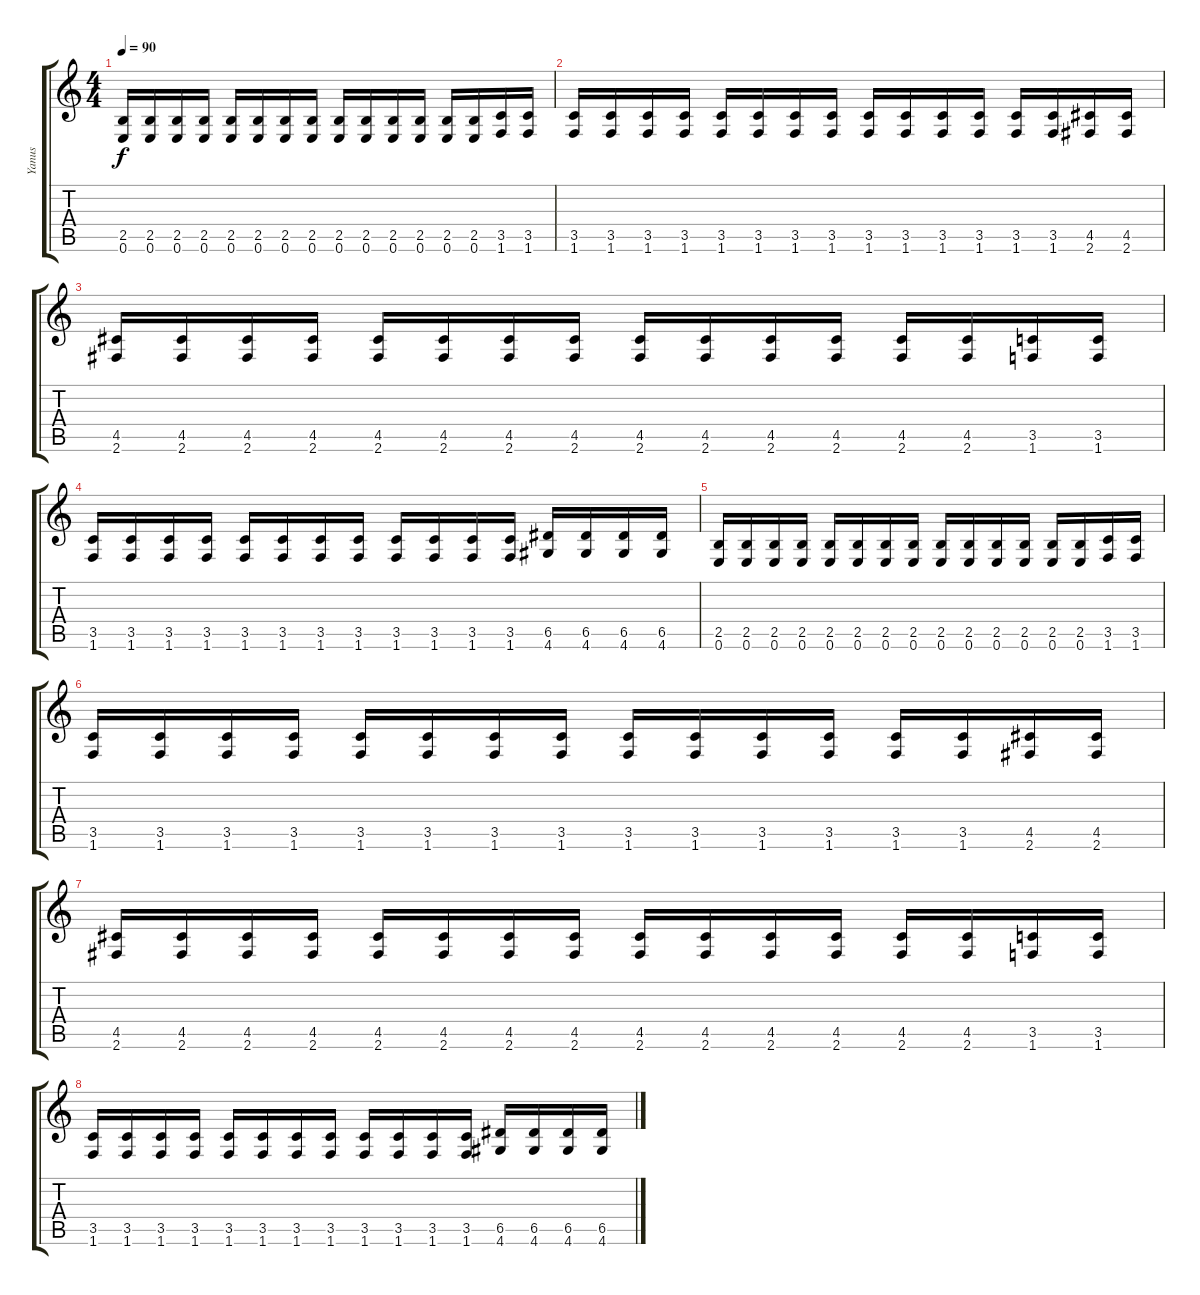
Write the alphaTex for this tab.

\track ("Yanus" "Yanus") {instrument overdrivenguitar}
\staff {score tabs}
\tuning (E4 B3 G3 D3 A2 E2) {hide}
\ts (4 4)
\tempo 90
\clef g2
\ks c
(2.5 0.6).16{dy f} (2.5 0.6).16 (2.5 0.6).16 (2.5 0.6).16 (2.5 0.6).16 (2.5 0.6).16 (2.5 0.6).16 (2.5 0.6).16 (2.5 0.6).16 (2.5 0.6).16 (2.5 0.6).16 (2.5 0.6).16 (2.5 0.6).16 (2.5 0.6).16 (3.5 1.6).16 (3.5 1.6).16 |
(3.5 1.6).16 (3.5 1.6).16 (3.5 1.6).16 (3.5 1.6).16 (3.5 1.6).16 (3.5 1.6).16 (3.5 1.6).16 (3.5 1.6).16 (3.5 1.6).16 (3.5 1.6).16 (3.5 1.6).16 (3.5 1.6).16 (3.5 1.6).16 (3.5 1.6).16 (4.5 2.6).16 (4.5 2.6).16 |
(4.5 2.6).16 (4.5 2.6).16 (4.5 2.6).16 (4.5 2.6).16 (4.5 2.6).16 (4.5 2.6).16 (4.5 2.6).16 (4.5 2.6).16 (4.5 2.6).16 (4.5 2.6).16 (4.5 2.6).16 (4.5 2.6).16 (4.5 2.6).16 (4.5 2.6).16 (3.5 1.6).16 (3.5 1.6).16 |
(3.5 1.6).16 (3.5 1.6).16 (3.5 1.6).16 (3.5 1.6).16 (3.5 1.6).16 (3.5 1.6).16 (3.5 1.6).16 (3.5 1.6).16 (3.5 1.6).16 (3.5 1.6).16 (3.5 1.6).16 (3.5 1.6).16 (6.5 4.6).16 (6.5 4.6).16 (6.5 4.6).16 (6.5 4.6).16 |
(2.5 0.6).16 (2.5 0.6).16 (2.5 0.6).16 (2.5 0.6).16 (2.5 0.6).16 (2.5 0.6).16 (2.5 0.6).16 (2.5 0.6).16 (2.5 0.6).16 (2.5 0.6).16 (2.5 0.6).16 (2.5 0.6).16 (2.5 0.6).16 (2.5 0.6).16 (3.5 1.6).16 (3.5 1.6).16 |
(3.5 1.6).16 (3.5 1.6).16 (3.5 1.6).16 (3.5 1.6).16 (3.5 1.6).16 (3.5 1.6).16 (3.5 1.6).16 (3.5 1.6).16 (3.5 1.6).16 (3.5 1.6).16 (3.5 1.6).16 (3.5 1.6).16 (3.5 1.6).16 (3.5 1.6).16 (4.5 2.6).16 (4.5 2.6).16 |
(4.5 2.6).16 (4.5 2.6).16 (4.5 2.6).16 (4.5 2.6).16 (4.5 2.6).16 (4.5 2.6).16 (4.5 2.6).16 (4.5 2.6).16 (4.5 2.6).16 (4.5 2.6).16 (4.5 2.6).16 (4.5 2.6).16 (4.5 2.6).16 (4.5 2.6).16 (3.5 1.6).16 (3.5 1.6).16 |
(3.5 1.6).16 (3.5 1.6).16 (3.5 1.6).16 (3.5 1.6).16 (3.5 1.6).16 (3.5 1.6).16 (3.5 1.6).16 (3.5 1.6).16 (3.5 1.6).16 (3.5 1.6).16 (3.5 1.6).16 (3.5 1.6).16 (6.5 4.6).16 (6.5 4.6).16 (6.5 4.6).16 (6.5 4.6).16
